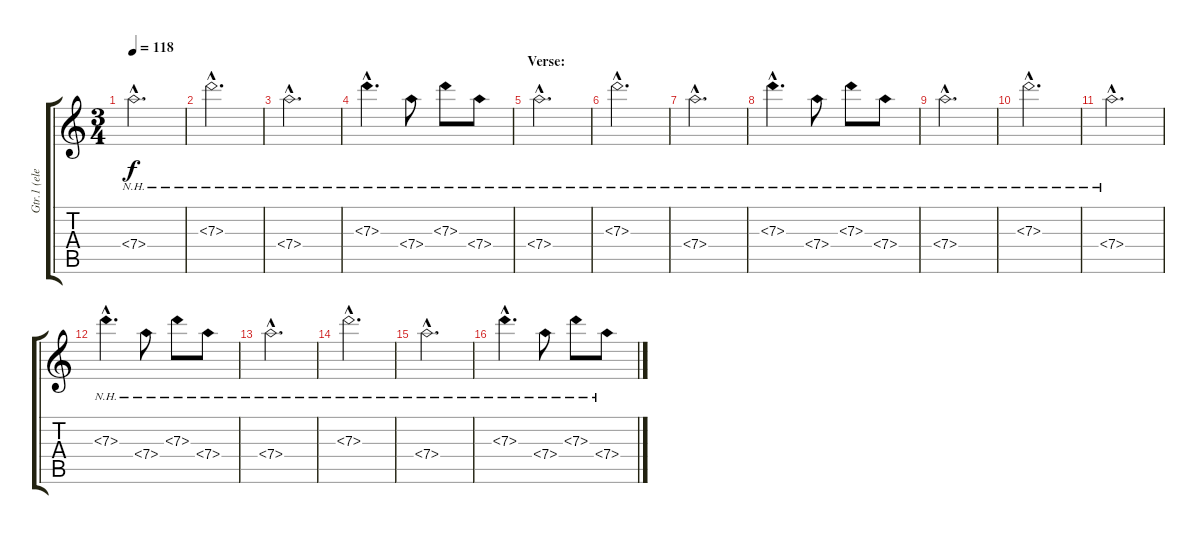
\track ("Gtr.1 (elec.)" "Gtr.1 (ele") {instrument electricguitarclean}
\staff {score tabs}
\tuning (E4 B3 G3 D3 A2 D2) {hide}
\ts (3 4)
\tempo 118
\clef g2
\ks c
7.4{nh hac}.2{d dy f} |
7.3{nh hac}.2{d} |
7.4{nh hac}.2{d} |
7.3{nh hac}.4{d} 7.4{nh}.8 7.3{nh}.8 7.4{nh}.8 |
\section ("" "Verse:")
7.4{nh hac}.2{d} |
7.3{nh hac}.2{d} |
7.4{nh hac}.2{d} |
7.3{nh hac}.4{d} 7.4{nh}.8 7.3{nh}.8 7.4{nh}.8 |
7.4{nh hac}.2{d} |
7.3{nh hac}.2{d} |
7.4{nh hac}.2{d} |
7.3{nh hac}.4{d} 7.4{nh}.8 7.3{nh}.8 7.4{nh}.8 |
7.4{nh hac}.2{d} |
7.3{nh hac}.2{d} |
7.4{nh hac}.2{d} |
7.3{nh hac}.4{d} 7.4{nh}.8 7.3{nh}.8 7.4{nh}.8
